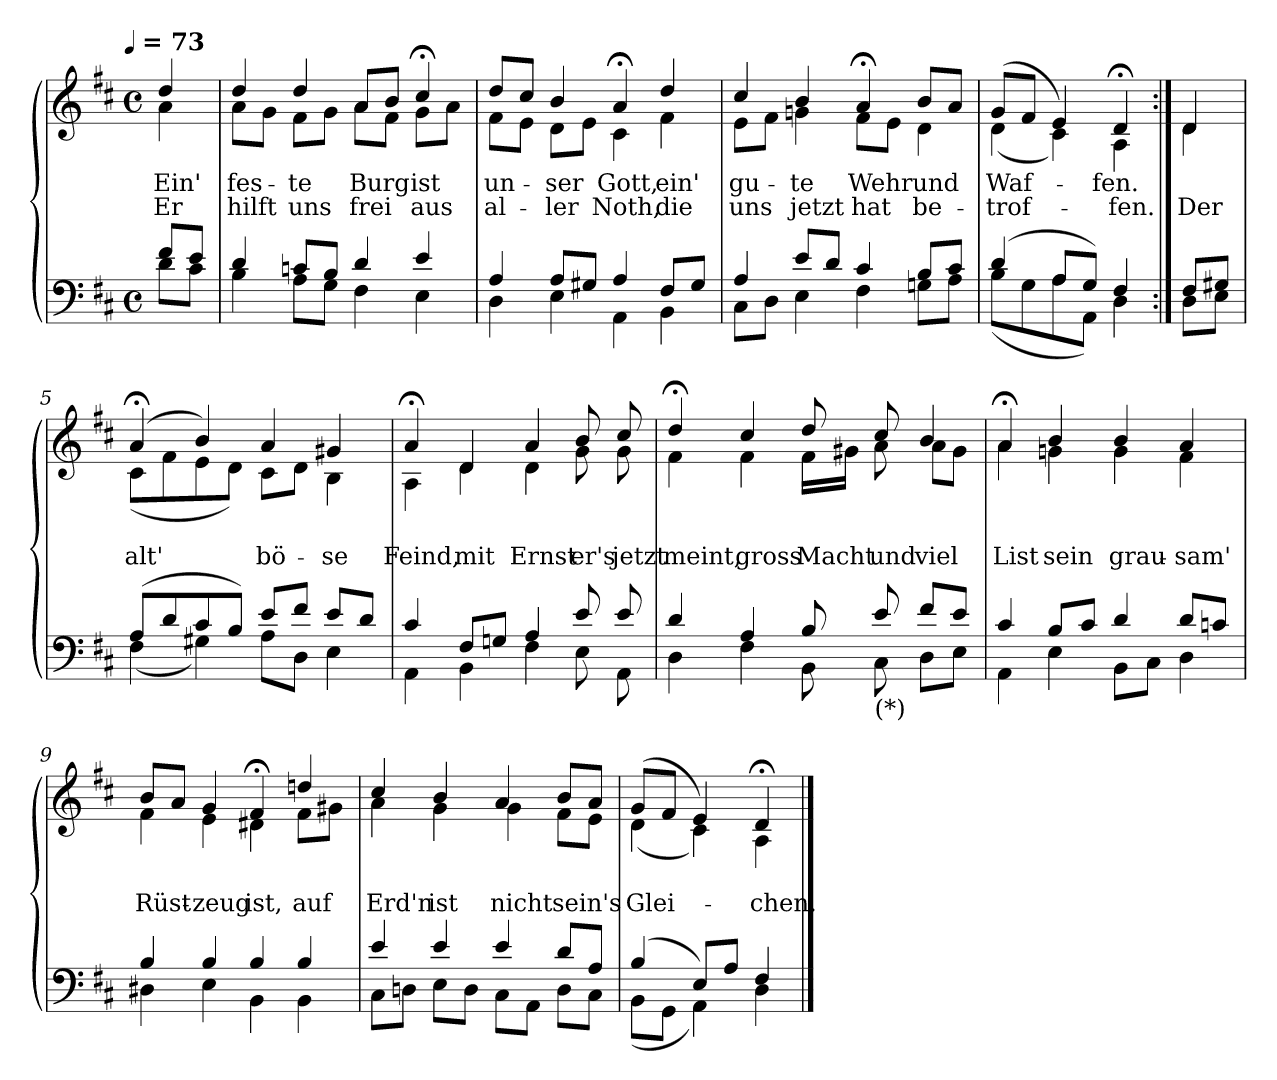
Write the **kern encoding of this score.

**kern	**kern	**text	**text	**dynam
*part1	*part1	*part1	*part1	*part1
*staff2	*staff1	*staff1	*staff1	*staff1/2
*clefF4	*clefG2	*	*	*
*k[f#c#]	*k[f#c#]	*	*	*
!!LO:TX:omd:t=[quarter] = 73
*M4/4	*M4/4	*	*	*
*met(c)	*met(c)	*	*	*
*MM73	*MM73	*	*	*
=	=	=	=	=
*^	*^	*	*	*
8f#L	8dL	4dd	4a	Ein'	Er	.
8eJ	8c#J	.	.	.	.	.
=1	=1	=1	=1	=1	=1	=1
4d	4B	4dd	8aL	fes-	hilft	.
.	.	.	8gJ	.	.	.
8cnL	8AL	4dd	8f#L	-te	uns	.
8BJ	8GJ	.	8gJ	.	.	.
4d	4F#	8aL	8aL	Burg	frei	.
.	.	8bJ	8f#J	.	.	.
4e	4E	4cc#;<	8gL	ist	aus	.
.	.	.	8aJ	.	.	.
=2	=2	=2	=2	=2	=2	=2
4A	4D	8ddL	8f#L	un-	al-	.
.	.	8cc#J	8eJ	.	.	.
8AL	4E	4b	8dL	-ser	-ler	.
8G#XJ	.	.	8eJ	.	.	.
4A	4AA	4a;<	4c#	Gott,	Noth,	.
8F#L	4BB	4dd	4f#	ein'	die	.
8G#J	.	.	.	.	.	.
=3	=3	=3	=3	=3	=3	=3
4A	8C#L	4cc#	8eL	gu-	uns	.
.	8DJ	.	8f#J	.	.	.
8eL	4E	4b	4gn	te	jetzt	.
8dJ	.	.	.	.	.	.
4c#	4F#	4a;<	8f#L	Wehr	hat	.
.	.	.	8eJ	.	.	.
8BL	8GnL	8bL	4d	und	be-	.
8c#J	8AJ	8aJ	.	.	.	.
=4	=4	=4	=4	=4	=4	=4
(4d	(8BL	(8gL	(4d	Waf-	-trof-	.
.	8G	8f#J	.	.	.	.
8AL	8A	4e)	4c#)	.	.	.
8GJ)	8AAJ)	.	.	.	.	.
4F#	4D	4d;<	4A	-fen.	-fen.	.
!!LO:LB:g=z	!!
=:|!	=:|!	=:|!	=:|!	=:|!	=:|!	=:|!
*	*	*MM75	*	*	*	*
8F#L	8DL	4d	4d	.	Der	.
8G#XJ	8EJ	.	.	.	.	.
=5	=5	=5	=5	=5	=5	=5
(8AL	(4F#	(4a;<	(8c#L	.	alt'	.
8d	.	.	8f#	.	.	.
8c#	4G#X)	4b)	8e	.	.	.
8BJ)	.	.	8dJ)	.	.	.
8eL	8AL	4a	8c#L	.	bö-	♩ = 74
8f#J	8DJ	.	8dJ	.	.	.
8eL	4E	4g#X	4B	.	-se	♩ = 70
8dJ	.	.	.	.	.	.
=6	=6	=6	=6	=6	=6	=6
4c#	4AA	4a;<	4A	.	Feind,	.
8F#L	4BB	4d	4d	.	mit	♩ = 75
8GnJ	.	.	.	.	.	.
4A	4F#	4a	4d	.	Ernst	.
8e	8E	8b	8g	.	er's	♩ = 73
8e	8AA	8cc#	8g	.	jetzt	.
=7	=7	=7	=7	=7	=7	=7
4d	4D	4dd;<	4f#	.	meint,	.
4A	4F#	4cc#	4f#	.	gross	♩ = 70
8B	8BB	8dd	16f#LL	.	Macht	♩ = 68
.	.	.	16g#XJJ	.	.	.
!LO:TX:b:t=(*)	!	!	!	!	!	!
8e	8C#	8cc#	8a	.	und	♩ = 69
8f#L	8DL	4b	8aL	.	viel	♩ = 70
8eJ	8EJ	.	8g#J	.	.	.
!!LO:LB:g=z	!!
=8	=8	=8	=8	=8	=8	=8
4c#	4AA	4a;<	4a	.	List	.
8BL	4E	4b	4gn	.	sein	♩ = 71
8c#J	.	.	.	.	.	.
4d	8BBL	4b	4g	.	grau-	.
.	8C#J	.	.	.	.	.
8dL	4D	4a	4f#	.	-sam'	♩ = 70
8cnJ	.	.	.	.	.	.
=9	=9	=9	=9	=9	=9	=9
*	*	*MM69	*	*	*	*
4B	4D#X	8bL	4f#	.	Rüst-	.
.	.	8aJ	.	.	.	.
4B	4E	4g	4e	.	-zeug	♩ = 65.9
4B	4BB	4f#;<	4d#X	.	ist,	.
4B	4BB	4ddn	8f#L	.	auf	♩ = 68
.	.	.	8g#XJ	.	.	.
=10	=10	=10	=10	=10	=10	=10
*	*	*MM69	*	*	*	*
4e	8C#L	4cc#	4a	.	Erd'n	.
.	8DnJ	.	.	.	.	.
4e	8EL	4b	4g	.	ist	♩ = 68.5
.	8DJ	.	.	.	.	.
4e	8C#L	4a	4g	.	nicht	♩ = 67
.	8AAJ	.	.	.	.	.
8dL	8DL	8bL	8f#L	.	sein's	.
8AJ	8C#J	8aJ	8eJ	.	.	.
=11	=11	=11	=11	=11	=11	=11
*	*	*MM62	*	*	*	*
(4B	(8BBL	(8gL	(4d	.	Glei-	.
.	8GGJ	8f#J	.	.	.	.
8EL)	4AA)	4e)	4c#)	.	.	♩ = 55
8AJ	.	.	.	.	.	.
4F#	4D	4d;<	4A	.	-chen.	.
*v	*v	*	*	*	*	*
*	*v	*v	*	*	*
==	==	==	==	==
*-	*-	*-	*-	*-
